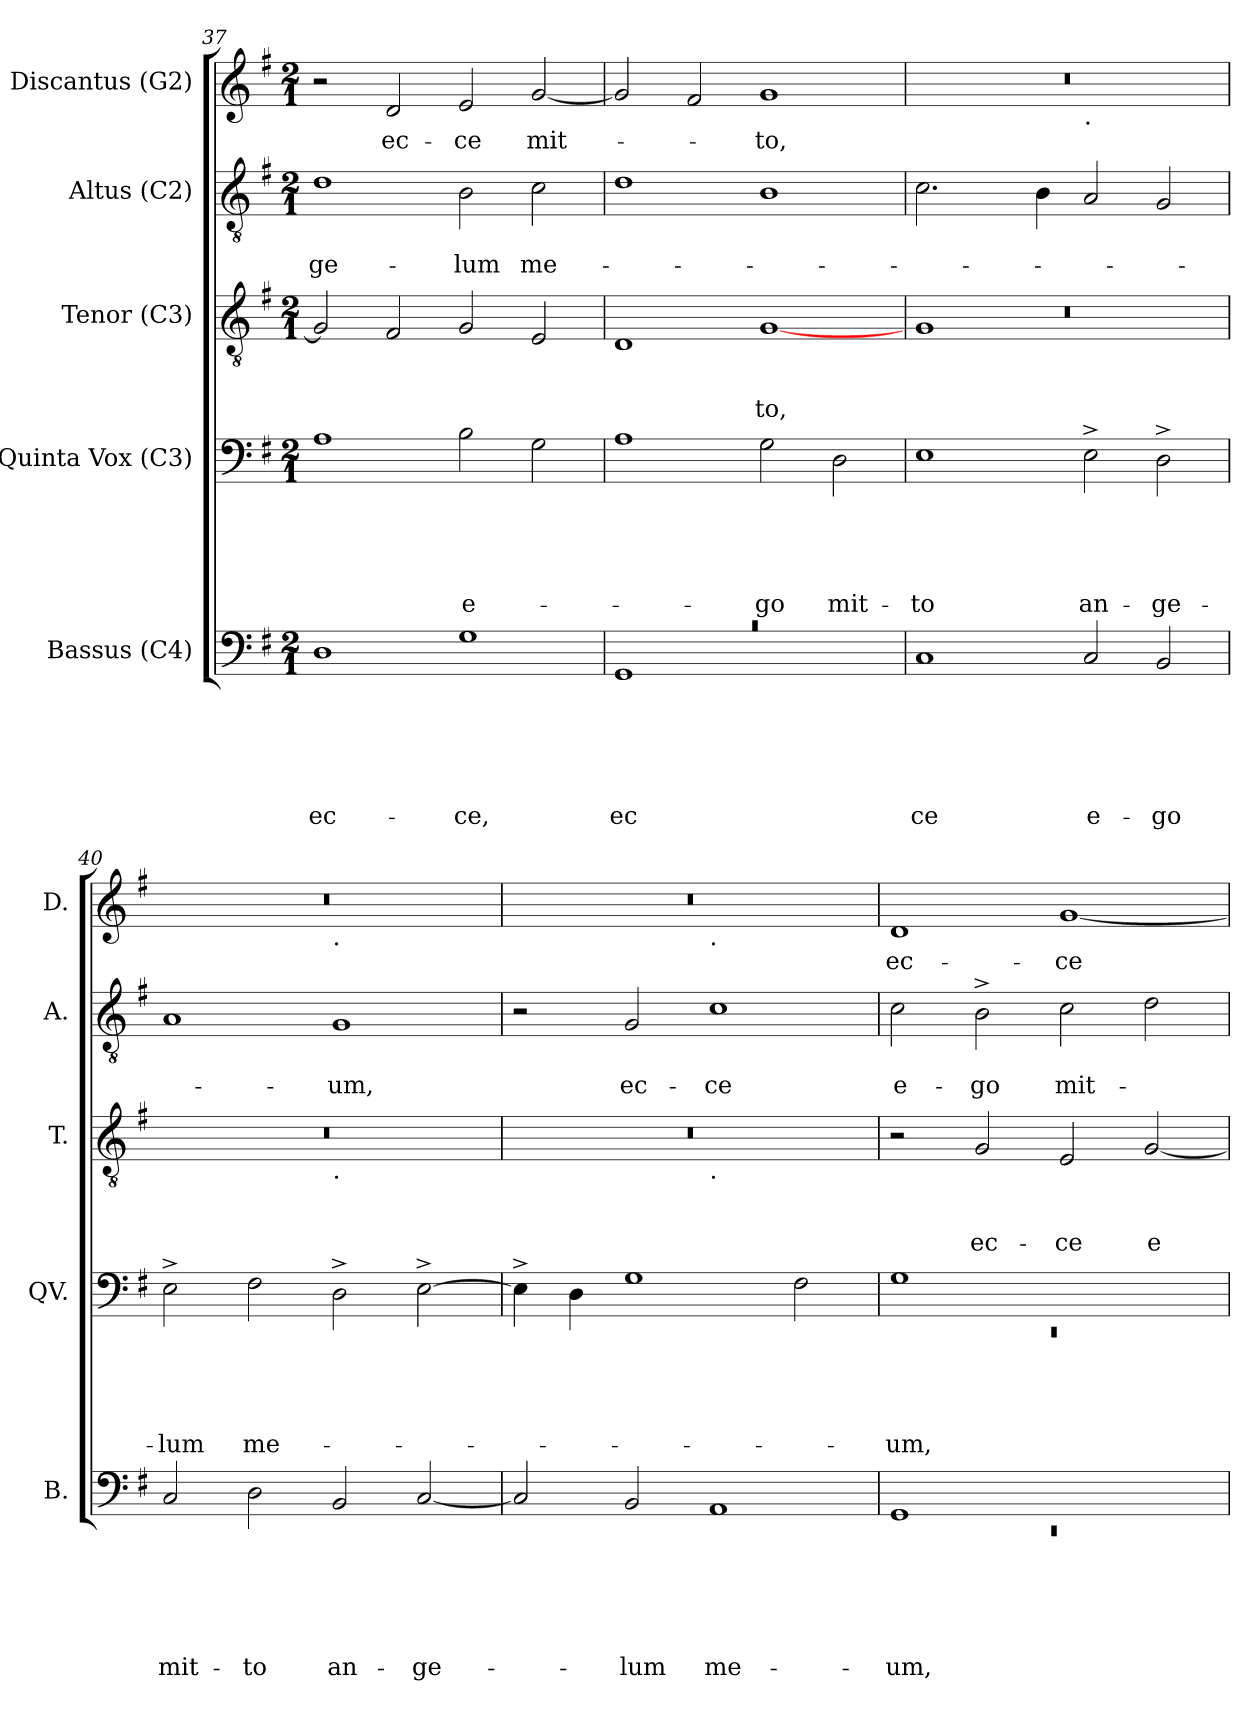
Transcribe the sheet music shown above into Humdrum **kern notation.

**kern	**text	**text	**text	**text	**text	**text	**kern	**text	**text	**text	**text	**text	**kern	**text	**text	**text	**kern	**text	**text	**kern	**text
*part5	*part5	*part5	*part5	*part5	*part5	*part5	*part4	*part4	*part4	*part4	*part4	*part4	*part3	*part3	*part3	*part3	*part2	*part2	*part2	*part1	*part1
*staff5	*staff5	*staff5	*staff5	*staff5	*staff5	*staff5	*staff4	*staff4	*staff4	*staff4	*staff4	*staff4	*staff3	*staff3	*staff3	*staff3	*staff2	*staff2	*staff2	*staff1	*staff1
*I"Bassus (C4)	*	*	*	*	*	*	*I"Quinta Vox (C3)	*	*	*	*	*	*I"Tenor (C3)	*	*	*	*I"Altus (C2)	*	*	*I"Discantus (G2)	*
*I'B.	*	*	*	*	*	*	*I'QV.	*	*	*	*	*	*I'T.	*	*	*	*I'A.	*	*	*I'D.	*
*clefF4	*	*	*	*	*	*	*clefF4	*	*	*	*	*	*clefGv2	*	*	*	*clefGv2	*	*	*clefG2	*
*k[f#]	*	*	*	*	*	*	*k[f#]	*	*	*	*	*	*k[f#]	*	*	*	*k[f#]	*	*	*k[f#]	*
*G:	*	*	*	*	*	*	*G:	*	*	*	*	*	*G:	*	*	*	*G:	*	*	*G:	*
*M2/1	*	*	*	*	*	*	*M2/1	*	*	*	*	*	*M2/1	*	*	*	*M2/1	*	*	*M2/1	*
=37	=37	=37	=37	=37	=37	=37	=37	=37	=37	=37	=37	=37	=37	=37	=37	=37	=37	=37	=37	=37	=37
!	!	!	!	!	!	!LO:LY:b	!	!	!	!	!	!	!	!	!	!	!	!	!LO:LY:b	!	!
1D	.	.	.	.	.	ec-	1A	.	.	.	.	.	2G/]	.	.	.	1d	.	-ge-	2r	.
!	!	!	!	!	!	!	!	!	!	!	!	!	!	!	!	!	!	!	!	!	!LO:LY:b
.	.	.	.	.	.	.	.	.	.	.	.	.	2F#/	.	.	.	.	.	.	2d/	ec-
!	!	!	!	!	!	!LO:LY:b	!	!	!	!	!	!LO:LY:b:rj	!	!	!	!	!	!	!LO:LY:b	!	!LO:LY:b
1G	.	.	.	.	.	-ce,	2B\	.	.	.	.	e-	2G/	.	.	.	2B\	.	-lum	2e/	-ce
!	!	!	!	!	!	!	!	!	!	!	!	!	!	!	!	!	!	!	!LO:LY:b	!	!LO:LY:b
.	.	.	.	.	.	.	2G\	.	.	.	.	.	2E/	.	.	.	2c\	.	me-	[<2g/	mit-
=38	=38	=38	=38	=38	=38	=38	=38	=38	=38	=38	=38	=38	=38	=38	=38	=38	=38	=38	=38	=38	=38
!LO:N:vis=1	!	!	!	!	!	!LO:LY:b	!	!	!	!	!	!	!	!	!	!	!	!	!	!	!
*^	*	*	*	*	*	*	*	*	*	*	*	*	*	*	*	*	*	*	*	*	*
0rc	1GG	.	.	.	.	.	ec-	1A	.	.	.	.	.	1D	.	.	.	1d	.	.	2g/]	.
.	.	.	.	.	.	.	.	.	.	.	.	.	.	.	.	.	.	.	.	.	2f#/	.
!	!	!	!	!	!	!	!	!	!	!	!	!	!LO:LY:b	!	!	!	!LO:LY:b	!	!	!	!	!LO:LY:b
.	1ryy	.	.	.	.	.	.	2G\	.	.	.	.	-go	[>1G	.	.	-to,	1B	.	.	1g	-to,
!	!	!	!	!	!	!	!	!	!	!	!	!	!LO:LY:b	!	!	!	!	!	!	!	!	!
.	.	.	.	.	.	.	.	2D\	.	.	.	.	mit-	.	.	.	.	.	.	.	.	.
*v	*v	*	*	*	*	*	*	*	*	*	*	*	*	*	*	*	*	*	*	*	*	*
!!LO:PB:g=z
=39	=39	=39	=39	=39	=39	=39	=39	=39	=39	=39	=39	=39	=39	=39	=39	=39	=39	=39	=39	=39	=39
*	*	*	*	*	*	*	*	*	*	*	*	*	*^	*	*	*	*	*	*	*	*
*	*	*	*	*	*	*	*	*	*	*	*	*	*	*^	*	*	*	*	*	*	*	*
!	!	!	!	!	!	!LO:LY:b	!	!	!	!	!	!LO:LY:b	!	!	!LO:N:vis=1	!	!	!	!	!	!	!	!
*	*	*	*	*	*	*	*	*	*	*	*	*	*	*	*	*	*	*	*	*	*	*^	*
1C	.	.	.	.	.	-ce	1E	.	.	.	.	-to	4ryy	1G	0r	.	.	.	2.c\	.	.	0r	1ryy	.
.	.	.	.	.	.	.	.	.	.	.	.	.	1..ryy	.	.	.	.	.	.	.	.	.	.	.
.	.	.	.	.	.	.	.	.	.	.	.	.	.	.	.	.	.	.	4B\	.	.	.	.	.
!	!	!	!	!	!	!	!	!	!	!	!	!	!	!	!	!	!	!	!	!	!	!	!LO:TX:b:t=.	!
!	!	!	!	!	!	!LO:LY:b	!	!	!	!	!	!LO:LY:b	!	!	!	!	!	!	!	!	!	!	!	!
2C/	.	.	.	.	.	e-	2E^>\	.	.	.	.	an-	.	1ryy	.	.	.	.	2A/	.	.	.	1ryy	.
!	!	!	!	!	!	!LO:LY:b	!	!	!	!	!	!LO:LY:b	!	!	!	!	!	!	!	!	!	!	!	!
2BB/	.	.	.	.	.	-go	2D^>\	.	.	.	.	-ge-	.	.	.	.	.	.	2G/	.	.	.	.	.
*	*	*	*	*	*	*	*	*	*	*	*	*	*v	*v	*v	*	*	*	*	*	*	*	*	*
=40	=40	=40	=40	=40	=40	=40	=40	=40	=40	=40	=40	=40	=40	=40	=40	=40	=40	=40	=40	=40	=40	=40
!	!	!	!	!	!	!LO:LY:b	!	!	!	!	!	!LO:LY:b	!	!	!	!	!	!	!	!	!	!
*	*	*	*	*	*	*	*	*	*	*	*	*	*^	*	*	*	*	*	*	*	*	*
2C/	.	.	.	.	.	mit-	2E^>\	.	.	.	.	-lum	0r	1ryy	.	.	.	1A	.	.	0r	1ryy	.
!	!	!	!	!	!	!LO:LY:b	!	!	!	!	!	!LO:LY:b	!	!	!	!	!	!	!	!	!	!	!
2D\	.	.	.	.	.	-to	2F#\	.	.	.	.	me-	.	.	.	.	.	.	.	.	.	.	.
!	!	!	!	!	!	!	!	!	!	!	!	!	!	!	!	!	!	!	!	!	!	!LO:TX:b:t=.	!
!	!	!	!	!	!	!	!	!	!	!	!	!	!	!LO:TX:b:t=.	!	!	!	!	!	!	!	!	!
!	!	!	!	!	!	!LO:LY:b	!	!	!	!	!	!	!	!	!	!	!	!	!	!LO:LY:b	!	!	!
2BB/	.	.	.	.	.	an-	2D^>\	.	.	.	.	.	.	1ryy	.	.	.	1G	.	-um,	.	1ryy	.
!	!	!	!	!	!	!LO:LY:b	!	!	!	!	!	!	!	!	!	!	!	!	!	!	!	!	!
[<2C/	.	.	.	.	.	-ge-	[>2E^>\	.	.	.	.	.	.	.	.	.	.	.	.	.	.	.	.
=41	=41	=41	=41	=41	=41	=41	=41	=41	=41	=41	=41	=41	=41	=41	=41	=41	=41	=41	=41	=41	=41	=41	=41
2C/]	.	.	.	.	.	.	4E^>\]	.	.	.	.	.	0r	1ryy	.	.	.	2r	.	.	0r	1ryy	.
.	.	.	.	.	.	.	4D\	.	.	.	.	.	.	.	.	.	.	.	.	.	.	.	.
!	!	!	!	!	!	!LO:LY:b	!	!	!	!	!	!	!	!	!	!	!	!	!	!LO:LY:b	!	!	!
2BB/	.	.	.	.	.	-lum	1G	.	.	.	.	.	.	.	.	.	.	2G/	.	ec-	.	.	.
!	!	!	!	!	!	!	!	!	!	!	!	!	!	!	!	!	!	!	!	!	!	!LO:TX:b:t=.	!
!	!	!	!	!	!	!	!	!	!	!	!	!	!	!LO:TX:b:t=.	!	!	!	!	!	!	!	!	!
!	!	!	!	!	!	!LO:LY:b	!	!	!	!	!	!	!	!	!	!	!	!	!	!LO:LY:b	!	!	!
1AA	.	.	.	.	.	me-	.	.	.	.	.	.	.	1ryy	.	.	.	1c	.	-ce	.	1ryy	.
.	.	.	.	.	.	.	2F#\	.	.	.	.	.	.	.	.	.	.	.	.	.	.	.	.
=42	=42	=42	=42	=42	=42	=42	=42	=42	=42	=42	=42	=42	=42	=42	=42	=42	=42	=42	=42	=42	=42	=42	=42
*^	*	*	*	*	*	*	*^	*	*	*	*	*	*	*	*	*	*	*	*	*	*	*	*
!	!LO:N:vis=1	!	!	!	!	!	!LO:LY:b	!	!LO:N:vis=1	!	!	!	!	!LO:LY:b	!	!	!	!	!	!	!	!LO:LY:b	!	!	!LO:LY:b
*	*	*	*	*	*	*	*	*	*	*	*	*	*	*	*v	*v	*	*	*	*	*	*	*v	*v	*
1GG	0rEE	.	.	.	.	.	-um,	1G	0rEE	.	.	.	.	-um,	2r	.	.	.	2c\	.	e-	1d	ec-
!	!	!	!	!	!	!	!	!	!	!	!	!	!	!	!	!	!	!LO:LY:b	!	!	!LO:LY:b	!	!
.	.	.	.	.	.	.	.	.	.	.	.	.	.	.	2G/	.	.	ec-	2B^>\	.	-go	.	.
!	!	!	!	!	!	!	!	!	!	!	!	!	!	!	!	!	!	!LO:LY:b	!	!	!LO:LY:b	!	!LO:LY:b
1ryy	.	.	.	.	.	.	.	1ryy	.	.	.	.	.	.	2E/	.	.	-ce	2c\	.	mit-	[<1g	-ce
!	!	!	!	!	!	!	!	!	!	!	!	!	!	!	!	!	!	!LO:LY:b:rj	!	!	!	!	!
.	.	.	.	.	.	.	.	.	.	.	.	.	.	.	[<2G/	.	.	e-	2d\	.	.	.	.
*v	*v	*	*	*	*	*	*	*	*	*	*	*	*	*	*	*	*	*	*	*	*	*	*
*	*	*	*	*	*	*	*v	*v	*	*	*	*	*	*	*	*	*	*	*	*	*	*
=	=	=	=	=	=	=	=	=	=	=	=	=	=	=	=	=	=	=	=	=	=
*-	*-	*-	*-	*-	*-	*-	*-	*-	*-	*-	*-	*-	*-	*-	*-	*-	*-	*-	*-	*-	*-
